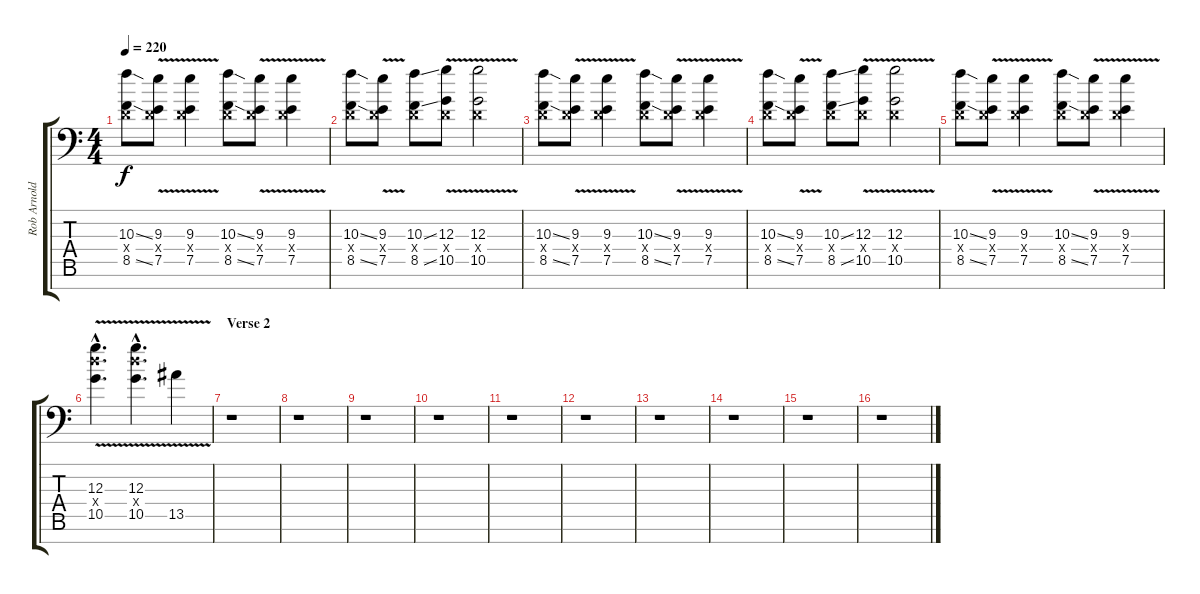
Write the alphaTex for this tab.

\track ("Rob Arnold - Guitar" "Rob Arnold") {instrument distortionguitar}
\staff {score tabs}
\tuning (E4 B3 G3 D3 A2 E2 A1) {hide}
\ts (4 4)
\tempo 220
\clef f4
\ks c
(10.3{ss} 0.4{x} 8.5{ss}).8{dy f} (9.3{v} 0.4{x} 7.5{v}).8 (9.3{v} 0.4{x} 7.5{v}).4 (10.3{ss} 0.4{x} 8.5{ss}).8 (9.3{v} 0.4{x} 7.5{v}).8 (9.3{v} 0.4{x} 7.5{v}).4 |
(10.3{ss} 0.4{x} 8.5{ss}).8 (9.3{v} 0.4{x} 7.5{v}).8 (10.3{ss} 0.4{x} 8.5{ss}).8 (12.3{v} 0.4{x} 10.5{v}).8 (12.3{v} 0.4{x} 10.5{v}).2 |
(10.3{ss} 0.4{x} 8.5{ss}).8 (9.3{v} 0.4{x} 7.5{v}).8 (9.3{v} 0.4{x} 7.5{v}).4 (10.3{ss} 0.4{x} 8.5{ss}).8 (9.3{v} 0.4{x} 7.5{v}).8 (9.3{v} 0.4{x} 7.5{v}).4 |
(10.3{ss} 0.4{x} 8.5{ss}).8 (9.3{v} 0.4{x} 7.5{v}).8 (10.3{ss} 0.4{x} 8.5{ss}).8 (12.3{v} 0.4{x} 10.5{v}).8 (12.3{v} 0.4{x} 10.5{v}).2 |
(10.3{ss} 0.4{x} 8.5{ss}).8 (9.3{v} 0.4{x} 7.5{v}).8 (9.3{v} 0.4{x} 7.5{v}).4 (10.3{ss} 0.4{x} 8.5{ss}).8 (9.3{v} 0.4{x} 7.5{v}).8 (9.3{v} 0.4{x} 7.5{v}).4 |
(12.3{v hac} 12.4{hac x} 10.5{v hac}).4{d} (12.3{v hac} 12.4{hac x} 10.5{v hac}).4{d} 13.5{v}.4 |
\section ("" "Verse 2")
r.1 |
r.1 |
r.1 |
r.1 |
r.1 |
r.1 |
r.1 |
r.1 |
r.1 |
r.1
